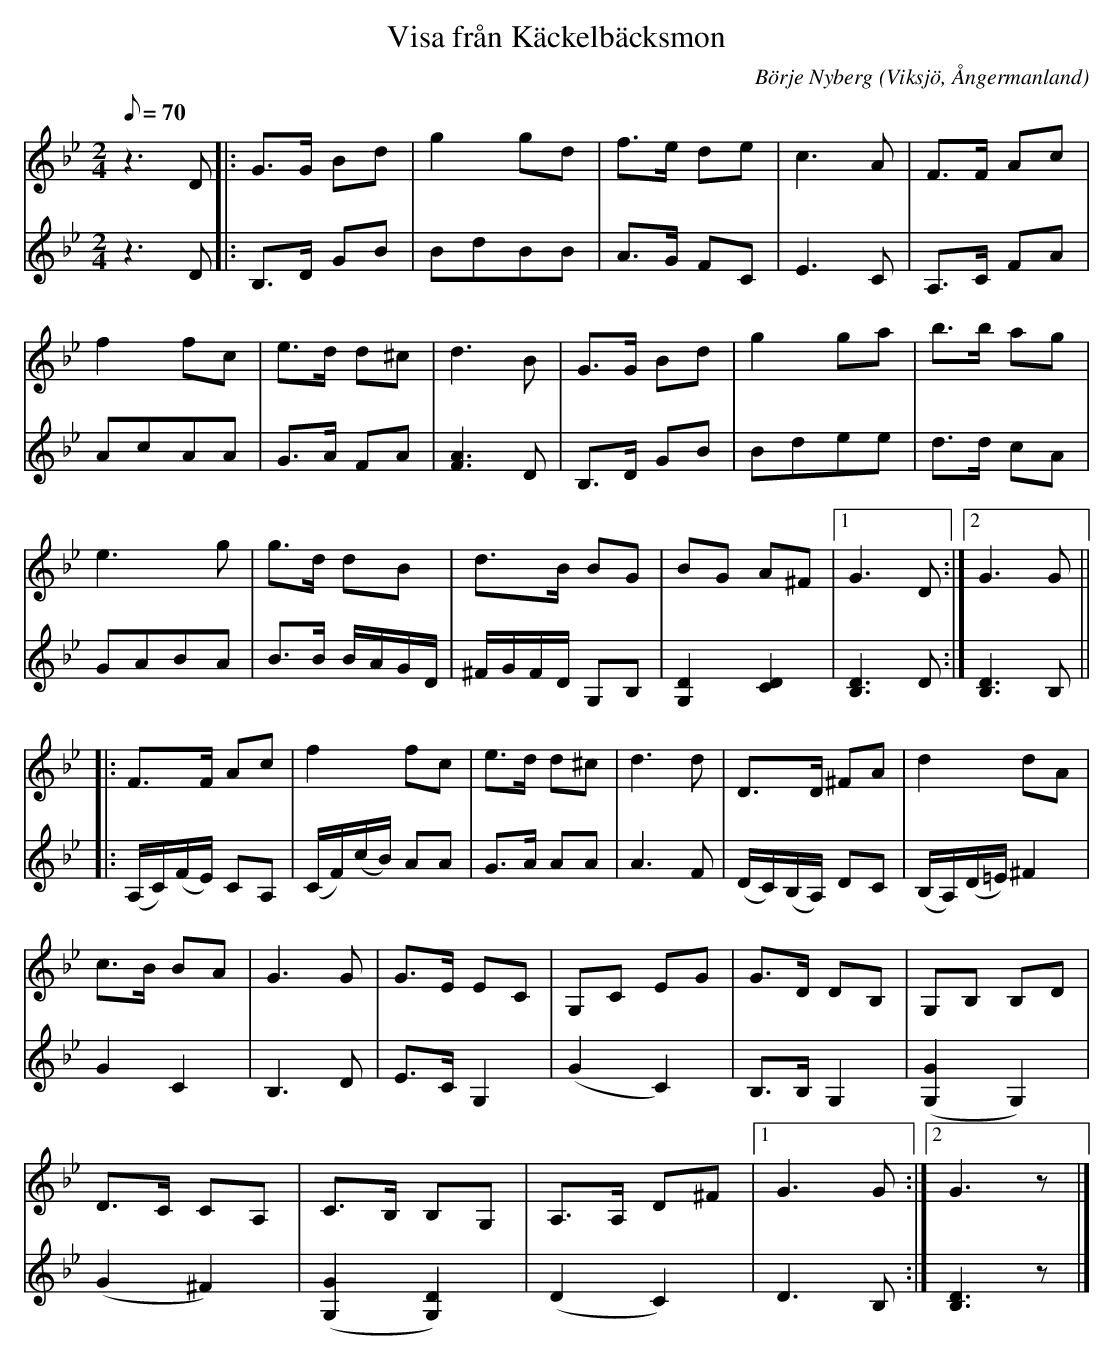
X:1
T:Visa från Käckelbäcksmon
C:Börje Nyberg
O:Viksjö, Ångermanland
M:2/4
L:1/8
Q:70
K:Gm
V:1
z2> D2|: G>G Bd | g2 gd | f>e de | c2>A2 | F>F Ac |
f2 fc | e>d d^c | d2>B2 | G>G Bd |g2 ga | b>b ag |
e2> g2 | g>d dB |d>B BG |BG A^F |1 G2> D2 :|2 G2> G2 ||
|: F>F Ac | f2 fc | e>d d^c | d2>d2 | D>D ^FA | d2 dA |
c>B BA |G2> G2 | G>E EC | G,C EG | G>D DB, | G,B, B,D |
D>C CA, | C>B, B,G, | A,>A, D^F |1 G2> G2 :|2 G2> z2 |]
V:2
z2> D2 |: B,>D GB| BdBB | A>G FC | E2>C2 | A,>C FA |
AcAA | G>A FA | [A2F2]> D2 | B,>D GB | Bdee | d>d cA |
GABA | B>B B/2A/2G/2D/2 | ^F/2G/2F/2D/2 G,B, | [G,2D2] [C2D2] | [D2B,2]> D2 :| [D2B,2]> B,2 ||
|: (A,/2C/2)(F/2E/2) CA, | (C/2F/2)(c/2B/2) AA | G>A AA | A2> F2 | (D/2C/2)(B,/2A,/2) DC | (B,/2A,/2)(D/2=E/2) ^F2 |
G2 C2 | B,2> D2 | E>C G,2 |(G2 C2) | B,>B, G,2 | ([G,2G2] G,2) |
(G2 ^F2) | ([G2G,2] [D2G,2]) | (D2 C2) | D2> B,2 :| [D2B,2]> z2 |]
